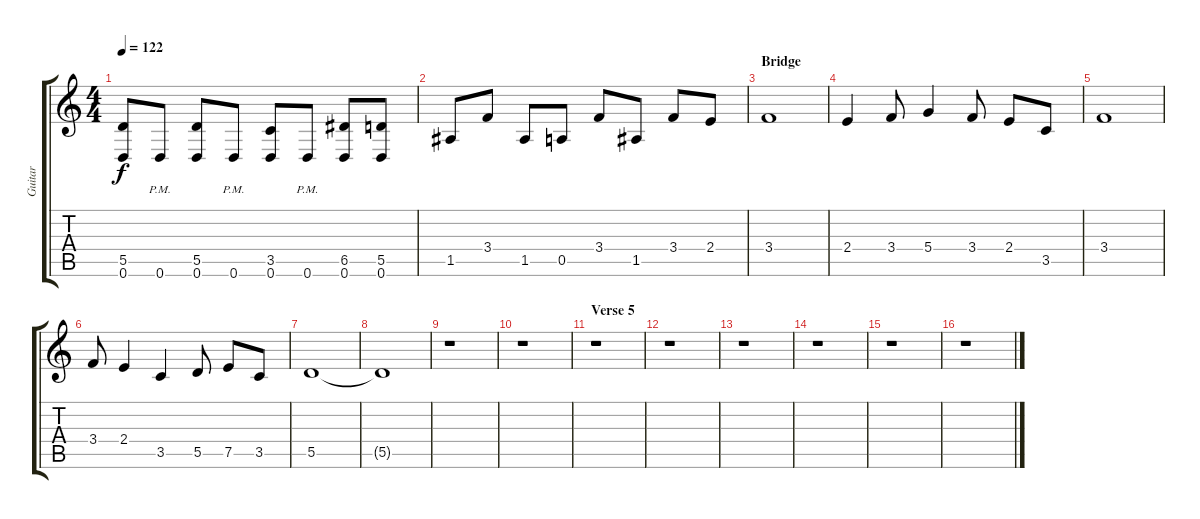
\track ("Guitar" "Guitar") {instrument distortionguitar}
\staff {score tabs}
\tuning (E4 B3 G3 D3 A2 D2) {hide}
\ts (4 4)
\tempo 122
\clef g2
\ks c
(5.5{t} 0.6{t}).8{dy f} 0.6{pm}.8 (5.5 0.6).8 0.6{pm}.8 (3.5 0.6).8 0.6{pm}.8 (6.5 0.6).8 (5.5 0.6).8 |
1.5.8 3.4.8 1.5.8 0.5.8 3.4.8 1.5.8 3.4.8 2.4.8 |
\section ("" "Bridge")
3.4.1 |
2.4.4 3.4.8 5.4.4 3.4.8 2.4.8 3.5.8 |
3.4.1 |
3.4.8 2.4.4 3.5.4 5.5.8 7.5.8 3.5.8 |
5.5.1 |
5.5{t}.1 |
r.1 |
r.1 |
\section ("" "Verse 5")
r.1 |
r.1 |
r.1 |
r.1 |
r.1 |
r.1
